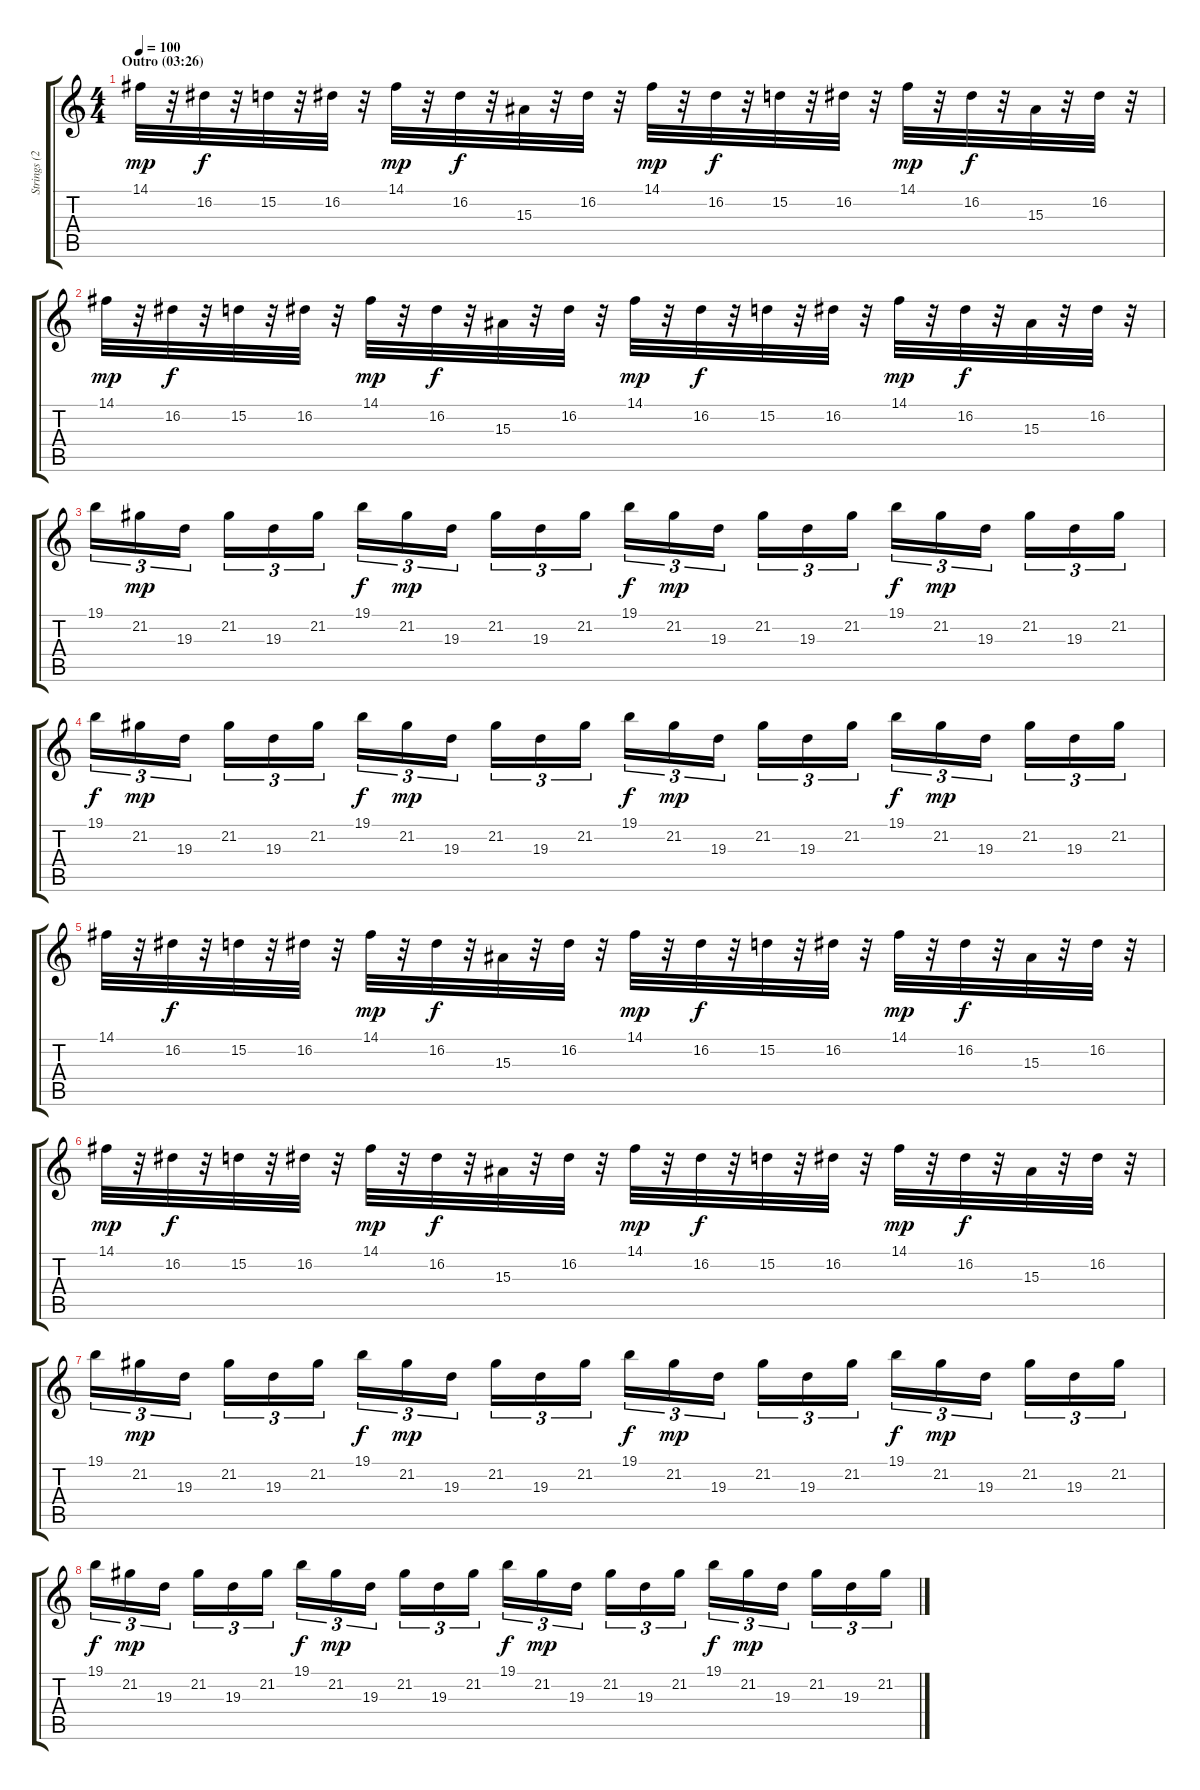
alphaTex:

\track ("Strings (2)" "Strings (2") {instrument tremolostrings}
\staff {score tabs}
\tuning (E4 B3 G3 D3 A2 E2) {hide}
\ts (4 4)
\section ("" "Outro (03:26)")
\tempo 100
\clef g2
\ks c
14.1.32{dy mp} r.32 16.2.32{dy f} r.32 15.2.32 r.32 16.2.32 r.32 14.1.32{dy mp} r.32 16.2.32{dy f} r.32 15.3.32 r.32 16.2.32 r.32 14.1.32{dy mp} r.32 16.2.32{dy f} r.32 15.2.32 r.32 16.2.32 r.32 14.1.32{dy mp} r.32 16.2.32{dy f} r.32 15.3.32 r.32 16.2.32 r.32 |
14.1.32{dy mp} r.32 16.2.32{dy f} r.32 15.2.32 r.32 16.2.32 r.32 14.1.32{dy mp} r.32 16.2.32{dy f} r.32 15.3.32 r.32 16.2.32 r.32 14.1.32{dy mp} r.32 16.2.32{dy f} r.32 15.2.32 r.32 16.2.32 r.32 14.1.32{dy mp} r.32 16.2.32{dy f} r.32 15.3.32 r.32 16.2.32 r.32 |
19.1.16{tu (3 2)} 21.2.16{tu (3 2) dy mp} 19.3.16{tu (3 2)} 21.2.16{tu (3 2)} 19.3.16{tu (3 2)} 21.2.16{tu (3 2)} 19.1.16{tu (3 2) dy f} 21.2.16{tu (3 2) dy mp} 19.3.16{tu (3 2)} 21.2.16{tu (3 2)} 19.3.16{tu (3 2)} 21.2.16{tu (3 2)} 19.1.16{tu (3 2) dy f} 21.2.16{tu (3 2) dy mp} 19.3.16{tu (3 2)} 21.2.16{tu (3 2)} 19.3.16{tu (3 2)} 21.2.16{tu (3 2)} 19.1.16{tu (3 2) dy f} 21.2.16{tu (3 2) dy mp} 19.3.16{tu (3 2)} 21.2.16{tu (3 2)} 19.3.16{tu (3 2)} 21.2.16{tu (3 2)} |
19.1.16{tu (3 2) dy f} 21.2.16{tu (3 2) dy mp} 19.3.16{tu (3 2)} 21.2.16{tu (3 2)} 19.3.16{tu (3 2)} 21.2.16{tu (3 2)} 19.1.16{tu (3 2) dy f} 21.2.16{tu (3 2) dy mp} 19.3.16{tu (3 2)} 21.2.16{tu (3 2)} 19.3.16{tu (3 2)} 21.2.16{tu (3 2)} 19.1.16{tu (3 2) dy f} 21.2.16{tu (3 2) dy mp} 19.3.16{tu (3 2)} 21.2.16{tu (3 2)} 19.3.16{tu (3 2)} 21.2.16{tu (3 2)} 19.1.16{tu (3 2) dy f} 21.2.16{tu (3 2) dy mp} 19.3.16{tu (3 2)} 21.2.16{tu (3 2)} 19.3.16{tu (3 2)} 21.2.16{tu (3 2)} |
14.1.32 r.32 16.2.32{dy f} r.32 15.2.32 r.32 16.2.32 r.32 14.1.32{dy mp} r.32 16.2.32{dy f} r.32 15.3.32 r.32 16.2.32 r.32 14.1.32{dy mp} r.32 16.2.32{dy f} r.32 15.2.32 r.32 16.2.32 r.32 14.1.32{dy mp} r.32 16.2.32{dy f} r.32 15.3.32 r.32 16.2.32 r.32 |
14.1.32{dy mp} r.32 16.2.32{dy f} r.32 15.2.32 r.32 16.2.32 r.32 14.1.32{dy mp} r.32 16.2.32{dy f} r.32 15.3.32 r.32 16.2.32 r.32 14.1.32{dy mp} r.32 16.2.32{dy f} r.32 15.2.32 r.32 16.2.32 r.32 14.1.32{dy mp} r.32 16.2.32{dy f} r.32 15.3.32 r.32 16.2.32 r.32 |
19.1.16{tu (3 2)} 21.2.16{tu (3 2) dy mp} 19.3.16{tu (3 2)} 21.2.16{tu (3 2)} 19.3.16{tu (3 2)} 21.2.16{tu (3 2)} 19.1.16{tu (3 2) dy f} 21.2.16{tu (3 2) dy mp} 19.3.16{tu (3 2)} 21.2.16{tu (3 2)} 19.3.16{tu (3 2)} 21.2.16{tu (3 2)} 19.1.16{tu (3 2) dy f} 21.2.16{tu (3 2) dy mp} 19.3.16{tu (3 2)} 21.2.16{tu (3 2)} 19.3.16{tu (3 2)} 21.2.16{tu (3 2)} 19.1.16{tu (3 2) dy f} 21.2.16{tu (3 2) dy mp} 19.3.16{tu (3 2)} 21.2.16{tu (3 2)} 19.3.16{tu (3 2)} 21.2.16{tu (3 2)} |
19.1.16{tu (3 2) dy f} 21.2.16{tu (3 2) dy mp} 19.3.16{tu (3 2)} 21.2.16{tu (3 2)} 19.3.16{tu (3 2)} 21.2.16{tu (3 2)} 19.1.16{tu (3 2) dy f} 21.2.16{tu (3 2) dy mp} 19.3.16{tu (3 2)} 21.2.16{tu (3 2)} 19.3.16{tu (3 2)} 21.2.16{tu (3 2)} 19.1.16{tu (3 2) dy f} 21.2.16{tu (3 2) dy mp} 19.3.16{tu (3 2)} 21.2.16{tu (3 2)} 19.3.16{tu (3 2)} 21.2.16{tu (3 2)} 19.1.16{tu (3 2) dy f} 21.2.16{tu (3 2) dy mp} 19.3.16{tu (3 2)} 21.2.16{tu (3 2)} 19.3.16{tu (3 2)} 21.2.16{tu (3 2)}
